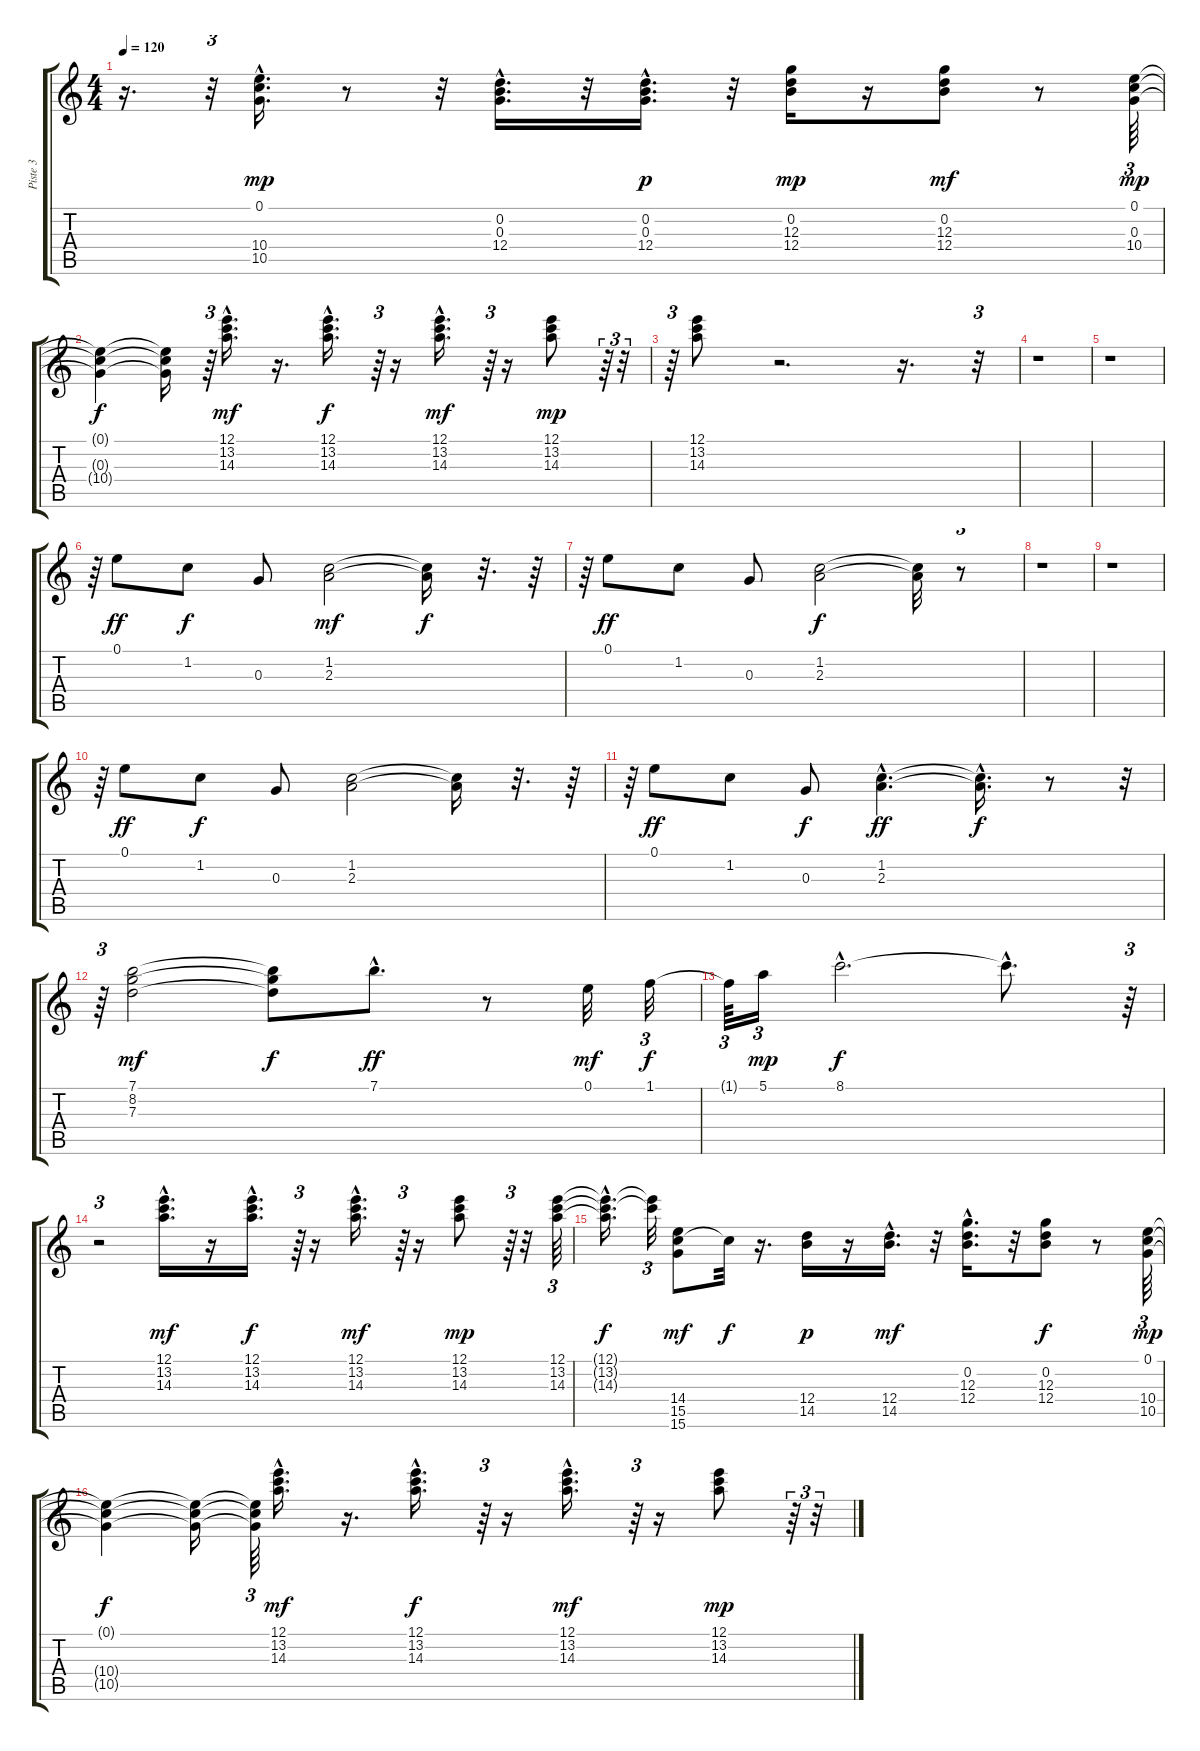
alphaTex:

\track ("Piste 3" "Piste 3") {instrument electricguitarmuted}
\staff {score tabs}
\tuning (E4 B3 G3 D3 A2 E2) {hide}
\ts (4 4)
\tempo 120
\clef g2
\ks c
r.16{d dy mp} r.32{tu (3 2)} (0.1{hac} 10.4{hac} 10.5{hac}).16{d} r.8 r.32 (0.2{hac} 0.3{hac} 12.4{hac}).16{d} r.32 (0.2{hac} 0.3{hac} 12.4{hac}).16{d dy p} r.32 (0.2 12.3 12.4).16{dy mp} r.16 (0.2 12.3 12.4).8{dy mf} r.8 (0.1 0.3 10.4).64{tu (3 2) dy mp} |
(0.1{t} 0.3{t} 10.4{t}).4{dy f} (0.1{t} 0.3{t} 10.4{t}).16 r.64{tu (3 2)} (12.1{hac} 13.2{hac} 14.3{hac}).16{d dy mf} r.16{d} (12.1{hac} 13.2{hac} 14.3{hac}).16{d dy f} r.64{tu (3 2)} r.16 (12.1{hac} 13.2{hac} 14.3{hac}).16{d dy mf} r.64{tu (3 2)} r.16 (12.1 13.2 14.3).8{dy mp} r.64{tu (3 2)} r.32{tu (3 2)} |
r.64{tu (3 2)} (12.1 13.2 14.3).8 r.2{d} r.16{d} r.32{tu (3 2)} |
r.1 |
r.1 |
r.64{tu (3 2)} 0.1.8{dy ff} 1.2.8{dy f} 0.3.8 (1.2 2.3).2{dy mf} (1.2{t} 2.3{t}).16{dy f} r.32{d} r.64 |
r.64{tu (3 2)} 0.1.8{dy ff} 1.2.8 0.3.8 (1.2 2.3).2{dy f} (1.2{t} 2.3{t}).32 r.8{tu (3 2)} |
r.1 |
r.1 |
r.64{tu (3 2)} 0.1.8{dy ff} 1.2.8{dy f} 0.3.8 (1.2 2.3).2 (1.2{t} 2.3{t}).16 r.32{d} r.64 |
r.64{tu (3 2)} 0.1.8{dy ff} 1.2.8 0.3.8{dy f} (1.2{hac} 2.3{hac}).4{d dy ff} (1.2{hac t} 2.3{hac t}).16{d dy f} r.8 r.32{tu (3 2)} |
r.64{tu (3 2)} (7.1 8.2 7.3).2{dy mf} (7.1{t} 8.2{t} 7.3{t}).8{dy f} 7.1{hac}.8{d dy ff} r.8 0.1.32{dy mf} 1.1.32{tu (3 2) dy f} |
1.1{t}.64{tu (3 2)} 5.1.16{tu (3 2) dy mp} 8.1{hac}.2{d dy f} 8.1{hac t}.8{d} r.64{tu (3 2)} |
r.2{tu (3 2)} (12.1{hac} 13.2{hac} 14.3{hac}).16{d dy mf} r.16 (12.1{hac} 13.2{hac} 14.3{hac}).16{d dy f} r.64{tu (3 2)} r.16 (12.1{hac} 13.2{hac} 14.3{hac}).16{d dy mf} r.64{tu (3 2)} r.16 (12.1 13.2 14.3).8{dy mp} r.64{tu (3 2)} r.32 (12.1 13.2 14.3).64{tu (3 2)} |
(12.1{hac t} 13.2{hac t} 14.3{hac t}).16{d dy f} (12.1{t} 13.2{t}).32{tu (3 2)} (14.4 15.5 15.6).8{dy mf} 15.5{t}.32{dy f} r.16{d} (12.4 14.5).16{dy p} r.16 (12.4{hac} 14.5{hac}).16{d dy mf} r.32 (0.2{hac} 12.3{hac} 12.4{hac}).16{d} r.32 (0.2 12.3 12.4).8{dy f} r.8 (0.1 10.4 10.5).64{tu (3 2) dy mp} |
(0.1{t} 10.4{t} 10.5{t}).4{dy f} (0.1{t} 10.4{t} 10.5{t}).16 (0.1{t} 10.4{t} 10.5{t}).64{tu (3 2)} (12.1{hac} 13.2{hac} 14.3{hac}).16{d dy mf} r.16{d} (12.1{hac} 13.2{hac} 14.3{hac}).16{d dy f} r.64{tu (3 2)} r.16 (12.1{hac} 13.2{hac} 14.3{hac}).16{d dy mf} r.64{tu (3 2)} r.16 (12.1 13.2 14.3).8{dy mp} r.64{tu (3 2)} r.32{tu (3 2)}
